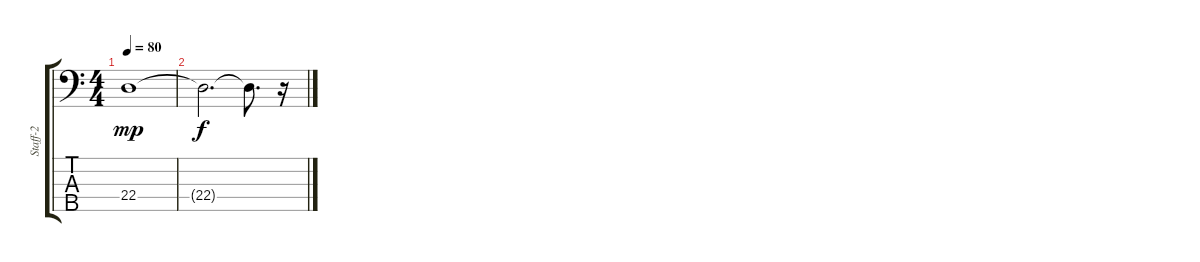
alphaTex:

\track ("Staff-2" "Staff-2") {instrument acousticgrandpiano}
\staff {score tabs}
\tuning (G2 D2 A1 E1 B0) {hide}
\ts (4 4)
\tempo 80
\clef f4
\ks c
22.4.1{dy mp} |
22.4{t}.2{d dy f} 22.4{t}.8{d} r.16
